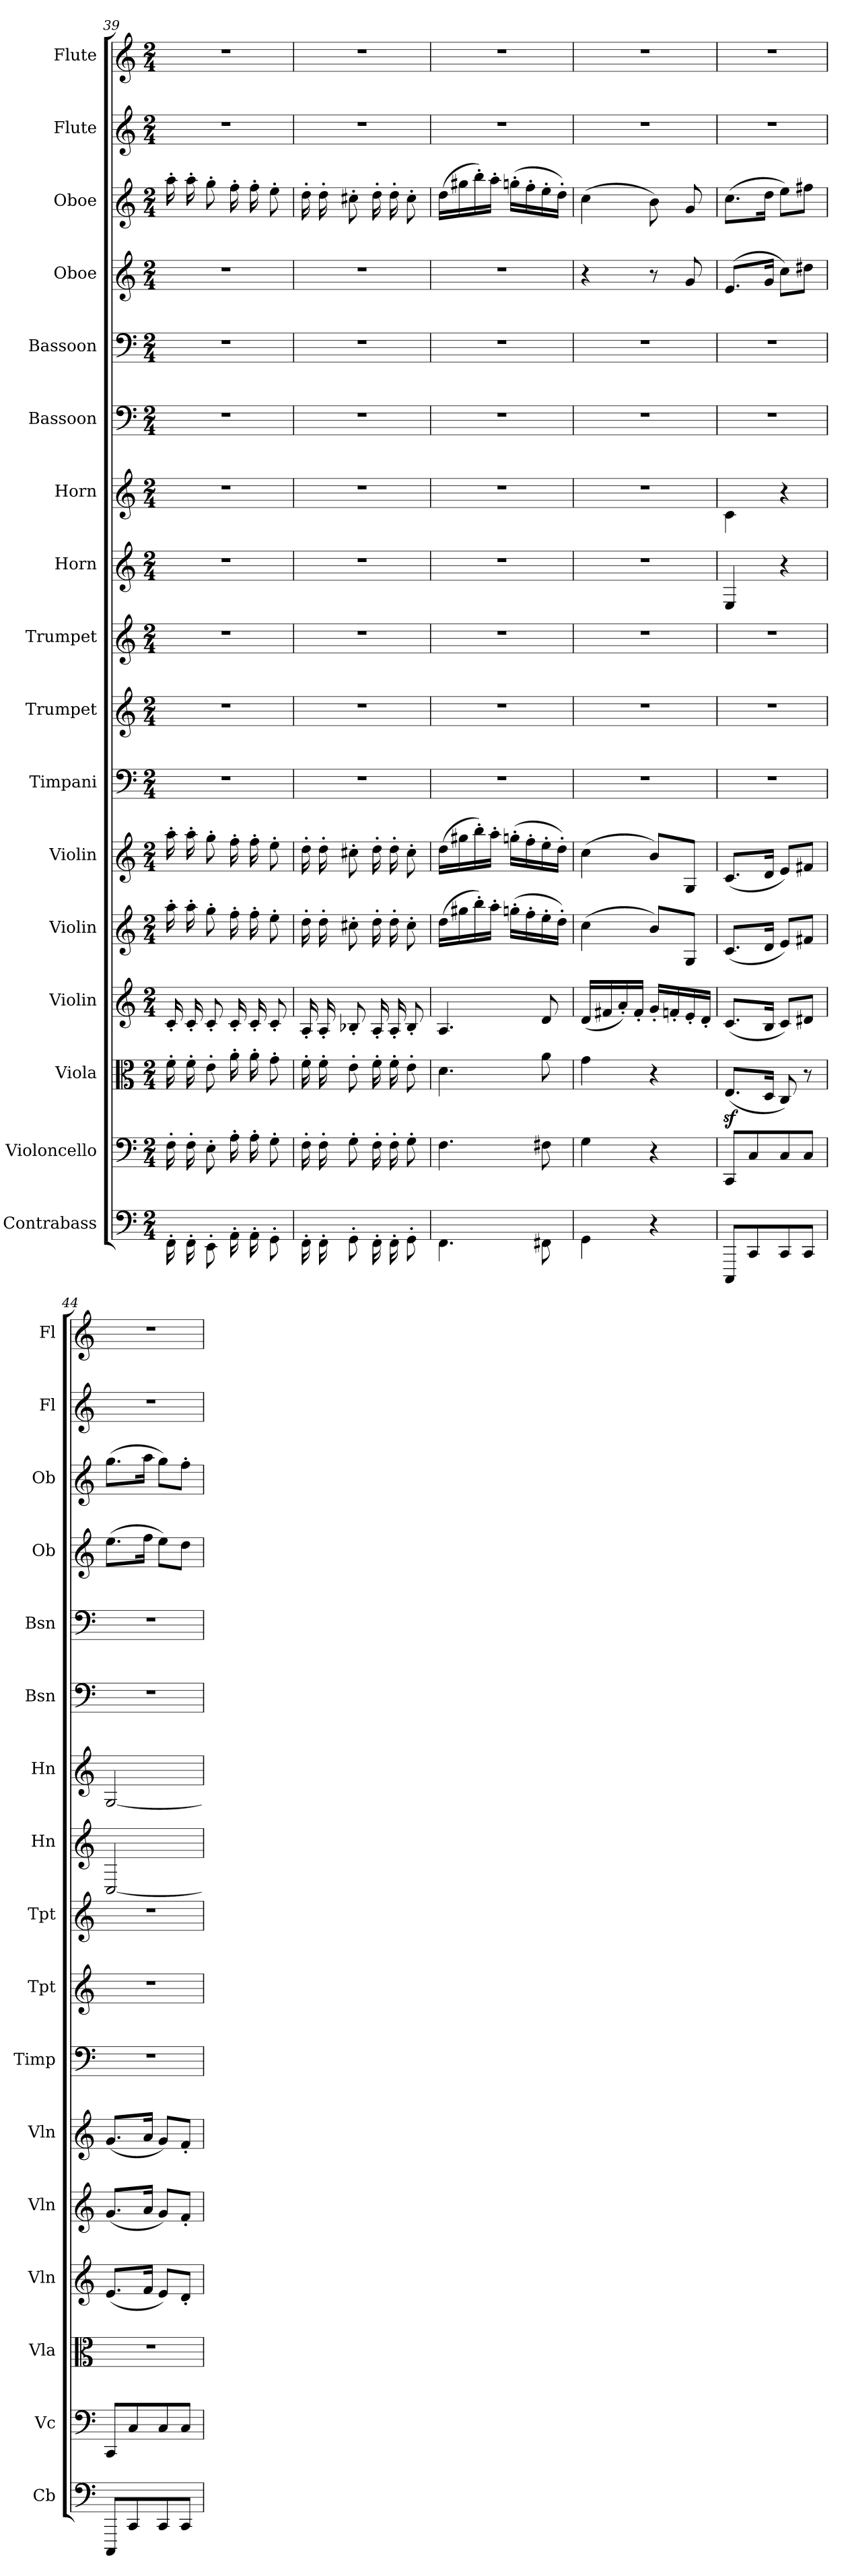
**kern	**kern	**kern	**kern	**kern	**kern	**kern	**kern	**kern	**kern	**kern	**kern	**kern	**kern	**kern	**kern	**kern
*part17	*part16	*part15	*part14	*part13	*part12	*part11	*part10	*part9	*part8	*part7	*part6	*part5	*part4	*part3	*part2	*part1
*staff17	*staff16	*staff15	*staff14	*staff13	*staff12	*staff11	*staff10	*staff9	*staff8	*staff7	*staff6	*staff5	*staff4	*staff3	*staff2	*staff1
*I"Contrabass	*I"Violoncello	*I"Viola	*I"Violin	*I"Violin	*I"Violin	*I"Timpani	*I"Trumpet	*I"Trumpet	*I"Horn	*I"Horn	*I"Bassoon	*I"Bassoon	*I"Oboe	*I"Oboe	*I"Flute	*I"Flute
*I'Cb	*I'Vc	*I'Vla	*I'Vln	*I'Vln	*I'Vln	*I'Timp	*I'Tpt	*I'Tpt	*I'Hn	*I'Hn	*I'Bsn	*I'Bsn	*I'Ob	*I'Ob	*I'Fl	*I'Fl
*clefF4	*clefF4	*clefC3	*clefG2	*clefG2	*clefG2	*clefF4	*clefG2	*clefG2	*clefG2	*clefG2	*clefF4	*clefF4	*clefG2	*clefG2	*clefG2	*clefG2
*k[]	*k[]	*k[]	*k[]	*k[]	*k[]	*k[]	*k[]	*k[]	*k[]	*k[]	*k[]	*k[]	*k[]	*k[]	*k[]	*k[]
*M2/4	*M2/4	*M2/4	*M2/4	*M2/4	*M2/4	*M2/4	*M2/4	*M2/4	*M2/4	*M2/4	*M2/4	*M2/4	*M2/4	*M2/4	*M2/4	*M2/4
=39	=39	=39	=39	=39	=39	=39	=39	=39	=39	=39	=39	=39	=39	=39	=39	=39
16FF'\	16F'\	16f'\	16c'/	16aa'\	16aa'\	2r	2r	2r	2r	2r	2r	2r	2r	16aa'\	2r	2r
16FF'\	16F'\	16f'\	16c'/	16aa'\	16aa'\	.	.	.	.	.	.	.	.	16aa'\	.	.
8EE'\	8E'\	8e'\	8c'/	8gg'\	8gg'\	.	.	.	.	.	.	.	.	8gg'\	.	.
16AA'\	16A'\	16a'\	16c'/	16ff'\	16ff'\	.	.	.	.	.	.	.	.	16ff'\	.	.
16AA'\	16A'\	16a'\	16c'/	16ff'\	16ff'\	.	.	.	.	.	.	.	.	16ff'\	.	.
8GG'\	8G'\	8g'\	8c'/	8ee'\	8ee'\	.	.	.	.	.	.	.	.	8ee'\	.	.
=40	=40	=40	=40	=40	=40	=40	=40	=40	=40	=40	=40	=40	=40	=40	=40	=40
16FF'\	16F'\	16f'\	16A'/	16dd'\	16dd'\	2r	2r	2r	2r	2r	2r	2r	2r	16dd'\	2r	2r
16FF'\	16F'\	16f'\	16A'/	16dd'\	16dd'\	.	.	.	.	.	.	.	.	16dd'\	.	.
8GG'\	8G'\	8e'\	8B-X'/	8cc#X'\	8cc#X'\	.	.	.	.	.	.	.	.	8cc#X'\	.	.
16FF'\	16F'\	16f'\	16A'/	16dd'\	16dd'\	.	.	.	.	.	.	.	.	16dd'\	.	.
16FF'\	16F'\	16f'\	16A'/	16dd'\	16dd'\	.	.	.	.	.	.	.	.	16dd'\	.	.
8GG'\	8G'\	8e'\	8B-'/	8cc#'\	8cc#'\	.	.	.	.	.	.	.	.	8cc#'\	.	.
=41	=41	=41	=41	=41	=41	=41	=41	=41	=41	=41	=41	=41	=41	=41	=41	=41
4.FF\	4.F\	4.d\	4.A/	(16dd\LL	(16dd\LL	2r	2r	2r	2r	2r	2r	2r	2r	(16dd\LL	2r	2r
.	.	.	.	16gg#X\	16gg#X\	.	.	.	.	.	.	.	.	16gg#X\	.	.
.	.	.	.	16bb'\)	16bb'\)	.	.	.	.	.	.	.	.	16bb'\)	.	.
.	.	.	.	16aa'\JJ	16aa'\JJ	.	.	.	.	.	.	.	.	16aa'\JJ	.	.
.	.	.	.	(16ggn'\LL	(16ggn'\LL	.	.	.	.	.	.	.	.	(16ggn'\LL	.	.
.	.	.	.	16ff'\	16ff'\	.	.	.	.	.	.	.	.	16ff'\	.	.
8FF#X\	8F#X\	8a\	8d/	16ee'\	16ee'\	.	.	.	.	.	.	.	.	16ee'\	.	.
.	.	.	.	16dd'\JJ)	16dd'\JJ)	.	.	.	.	.	.	.	.	16dd'\JJ)	.	.
=42	=42	=42	=42	=42	=42	=42	=42	=42	=42	=42	=42	=42	=42	=42	=42	=42
4GG\	4G\	4g\	(16d/LL	(4cc\	(4cc\	2r	2r	2r	2r	2r	2r	2r	4r	(4cc\	2r	2r
.	.	.	16f#X/	.	.	.	.	.	.	.	.	.	.	.	.	.
.	.	.	16a'/)	.	.	.	.	.	.	.	.	.	.	.	.	.
.	.	.	16f#'/JJ	.	.	.	.	.	.	.	.	.	.	.	.	.
4r	4r	4r	16g'/LL	8b/L)	8b/L)	.	.	.	.	.	.	.	8r	8b\)	.	.
.	.	.	16fn'/	.	.	.	.	.	.	.	.	.	.	.	.	.
.	.	.	16e'/	8G/J	8G/J	.	.	.	.	.	.	.	8g/	8g/	.	.
.	.	.	16d'/JJ	.	.	.	.	.	.	.	.	.	.	.	.	.
=43	=43	=43	=43	=43	=43	=43	=43	=43	=43	=43	=43	=43	=43	=43	=43	=43
8CCC/L	8CC/L	(8.Ez/L	(8.c/L	(8.c/L	(8.c/L	2r	2r	2r	4E/	4c\	2r	2r	(8.e/L	(8.cc\L	2r	2r
8CC/	8C/	.	.	.	.	.	.	.	.	.	.	.	.	.	.	.
.	.	16D/Jk	16B/Jk	16d/Jk	16d/Jk	.	.	.	.	.	.	.	16g/Jk	16dd\Jk	.	.
8CC/	8C/	8C/)	8c/L)	8e/L)	8e/L)	.	.	.	4r	4r	.	.	8cc\L)	8ee\L)	.	.
8CC/J	8C/J	8r	8d#X/J	8f#X/J	8f#X/J	.	.	.	.	.	.	.	8dd#X\J	8ff#X\J	.	.
=44	=44	=44	=44	=44	=44	=44	=44	=44	=44	=44	=44	=44	=44	=44	=44	=44
8CCC/L	8CC/L	2r	(8.e/L	(8.g/L	(8.g/L	2r	2r	2r	[2C/	[2G/	2r	2r	(8.ee\L	(8.gg\L	2r	2r
8CC/	8C/	.	.	.	.	.	.	.	.	.	.	.	.	.	.	.
.	.	.	16f/Jk	16a/Jk	16a/Jk	.	.	.	.	.	.	.	16ff\Jk	16aa\Jk	.	.
8CC/	8C/	.	8e/L)	8g/L)	8g/L)	.	.	.	.	.	.	.	8ee\L)	8gg\L)	.	.
8CC/J	8C/J	.	8d'/J	8f'/J	8f'/J	.	.	.	.	.	.	.	8dd\J	8ff'\J	.	.
=	=	=	=	=	=	=	=	=	=	=	=	=	=	=	=	=
*-	*-	*-	*-	*-	*-	*-	*-	*-	*-	*-	*-	*-	*-	*-	*-	*-
